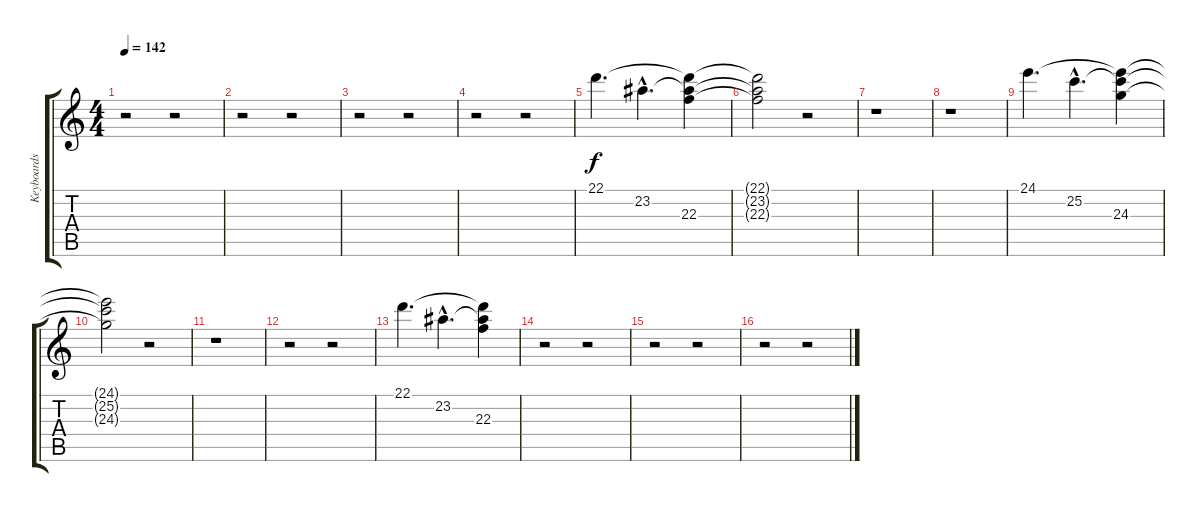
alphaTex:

\track ("Keyboards (Davies)" "Keyboards ") {instrument pad3polysynth}
\staff {score tabs}
\tuning (E4 B3 G3 D3 A2 E2) {hide}
\ts (4 4)
\tempo 142
\clef g2
\ks c
r.2{dy f} r.2 |
r.2 r.2 |
r.2 r.2 |
r.2 r.2 |
22.1.4{d instrument pad1newage} 23.2{hac}.4{d} (22.1{t} 23.2{t} 22.3).4 |
(22.1{t} 23.2{t} 22.3{t}).2 r.2 |
r.1 |
r.1 |
24.1.4{d instrument pad1newage} 25.2{hac}.4{d} (24.1{t} 25.2{t} 24.3).4 |
(24.1{t} 25.2{t} 24.3{t}).2 r.2 |
r.1 |
r.2 r.2 |
22.1.4{d instrument pad1newage} 23.2{hac}.4{d} (22.1{t} 23.2{t} 22.3).4 |
r.2 r.2 |
r.2 r.2 |
r.2 r.2
